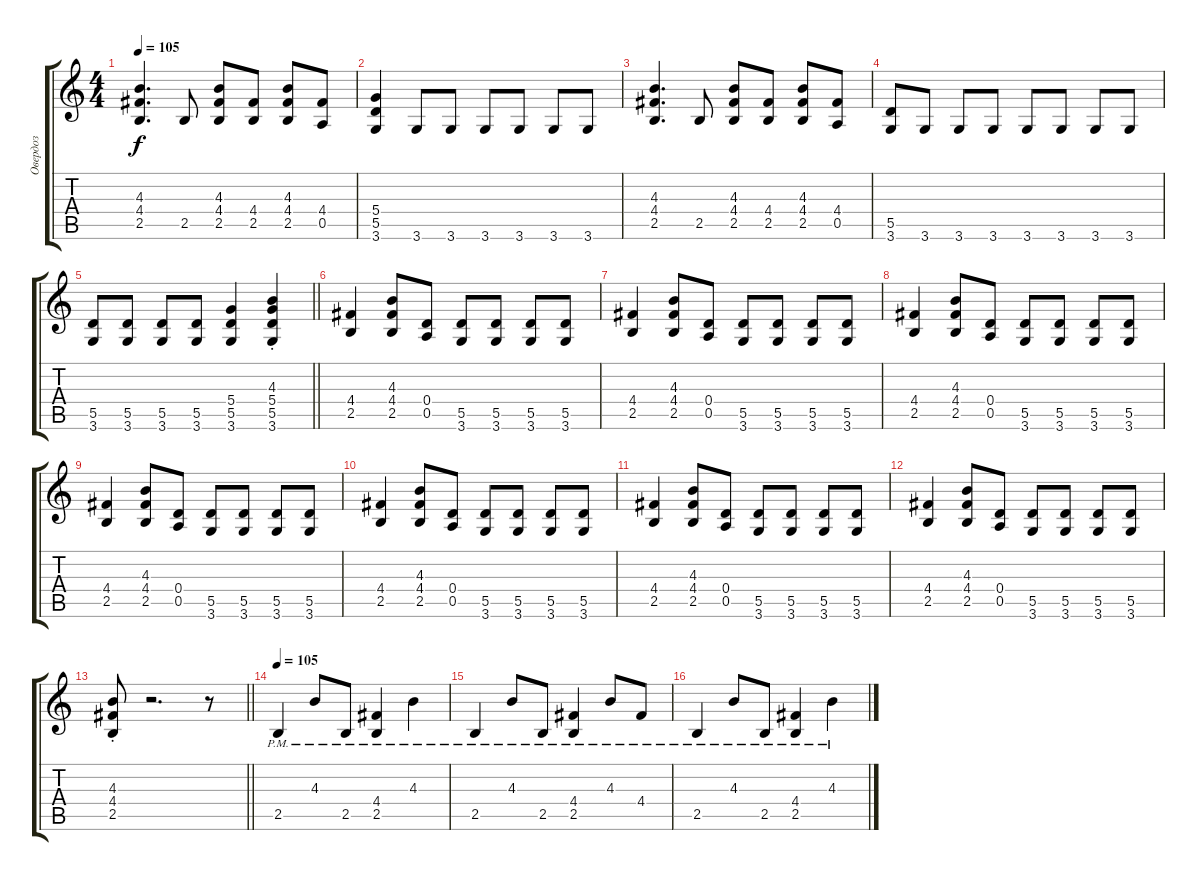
\track ("Овердоз" "Овердоз") {instrument overdrivenguitar}
\staff {score tabs}
\tuning (E4 B3 G3 D3 A2 E2) {hide}
\ts (4 4)
\tempo 105
\clef g2
\ks c
(4.3 4.4 2.5).4{d dy f} 2.5.8 (4.3 4.4 2.5).8 (4.4 2.5).8 (4.3 4.4 2.5).8 (4.4 0.5).8 |
(5.4 5.5 3.6).4 3.6.8 3.6.8 3.6.8 3.6.8 3.6.8 3.6.8 |
(4.3 4.4 2.5).4{d} 2.5.8 (4.3 4.4 2.5).8 (4.4 2.5).8 (4.3 4.4 2.5).8 (4.4 0.5).8 |
(5.5 3.6).8 3.6.8 3.6.8 3.6.8 3.6.8 3.6.8 3.6.8 3.6.8 |
\barLineRight lightlight
(5.5 3.6).8 (5.5 3.6).8 (5.5 3.6).8 (5.5 3.6).8 (5.4 5.5 3.6).4 (4.3{st} 5.4{st} 5.5{st} 3.6{st}).4 |
(4.4 2.5).4 (4.3 4.4 2.5).8 (0.4 0.5).8 (5.5 3.6).8 (5.5 3.6).8 (5.5 3.6).8 (5.5 3.6).8 |
(4.4 2.5).4 (4.3 4.4 2.5).8 (0.4 0.5).8 (5.5 3.6).8 (5.5 3.6).8 (5.5 3.6).8 (5.5 3.6).8 |
(4.4 2.5).4 (4.3 4.4 2.5).8 (0.4 0.5).8 (5.5 3.6).8 (5.5 3.6).8 (5.5 3.6).8 (5.5 3.6).8 |
(4.4 2.5).4 (4.3 4.4 2.5).8 (0.4 0.5).8 (5.5 3.6).8 (5.5 3.6).8 (5.5 3.6).8 (5.5 3.6).8 |
(4.4 2.5).4 (4.3 4.4 2.5).8 (0.4 0.5).8 (5.5 3.6).8 (5.5 3.6).8 (5.5 3.6).8 (5.5 3.6).8 |
(4.4 2.5).4 (4.3 4.4 2.5).8 (0.4 0.5).8 (5.5 3.6).8 (5.5 3.6).8 (5.5 3.6).8 (5.5 3.6).8 |
(4.4 2.5).4 (4.3 4.4 2.5).8 (0.4 0.5).8 (5.5 3.6).8 (5.5 3.6).8 (5.5 3.6).8 (5.5 3.6).8 |
\barLineRight lightlight
(4.3{st} 4.4{st} 2.5{st}).8 r.2{d} r.8 |
\tempo 105
2.5{pm}.4 4.3{pm}.8 2.5{pm}.8 (4.4{pm} 2.5{pm}).4 4.3{pm}.4 |
2.5{pm}.4 4.3{pm}.8 2.5{pm}.8 (4.4{pm} 2.5{pm}).4 4.3{pm}.8 4.4{pm}.8 |
2.5{pm}.4 4.3{pm}.8 2.5{pm}.8 (4.4{pm} 2.5{pm}).4 4.3{pm}.4
